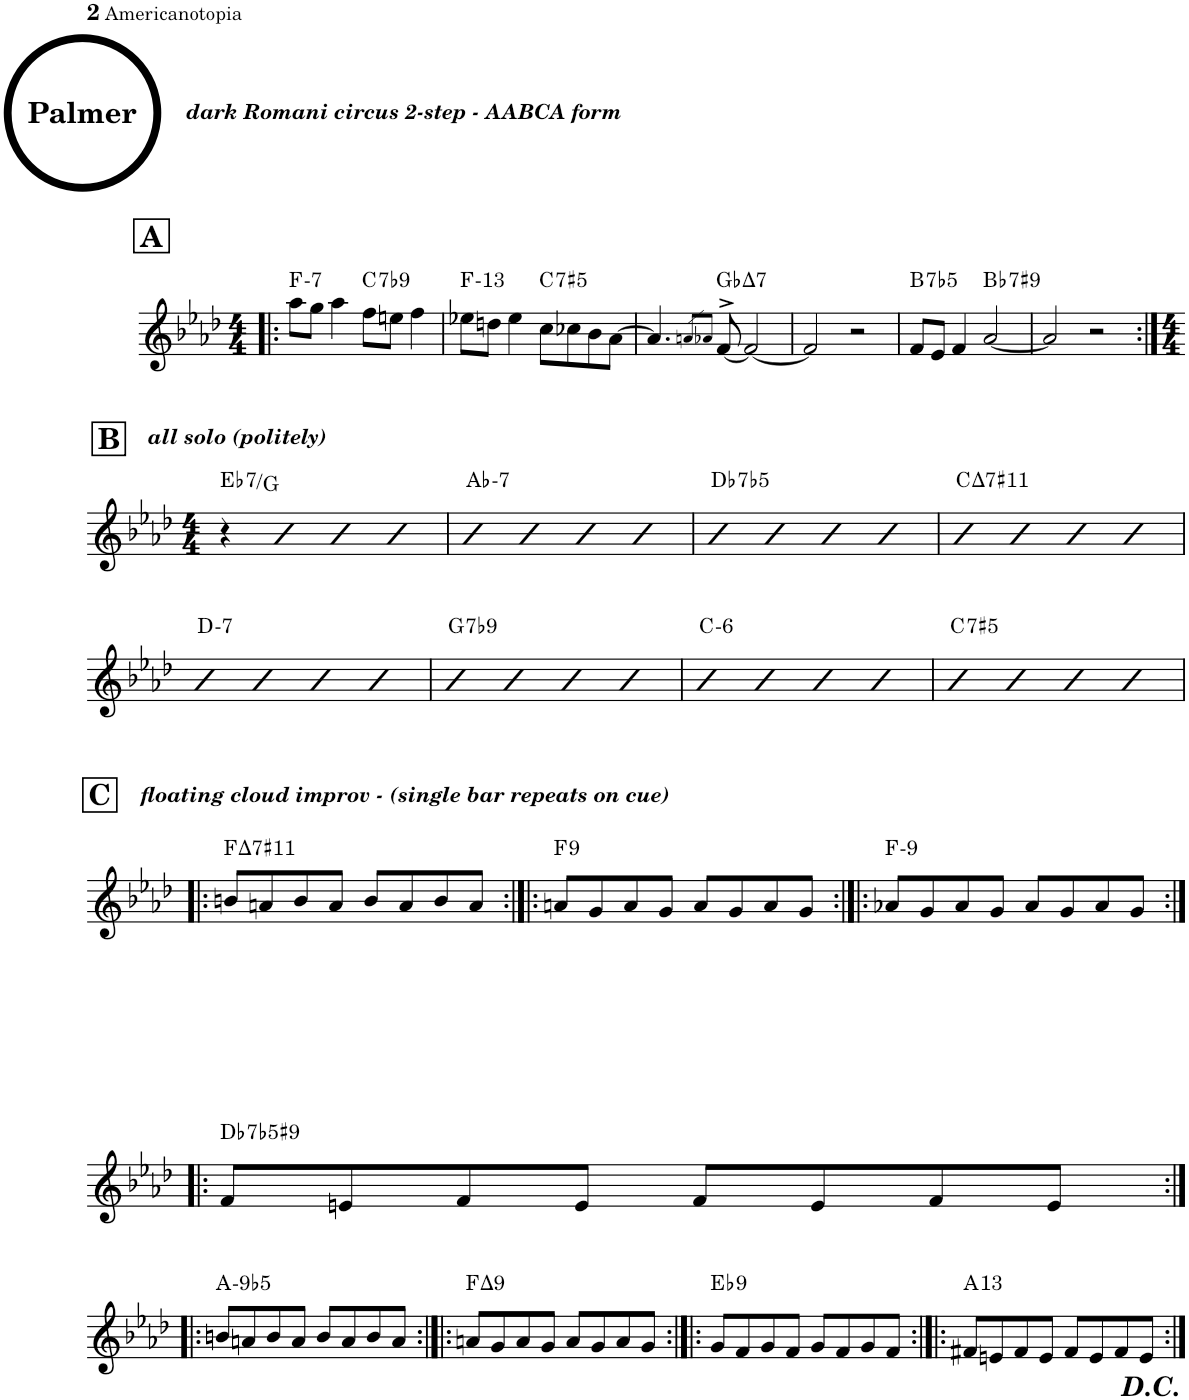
**kern	**harte
*part1	*part1
*staff1	*
*I"Piano	*
*I'Pno.	*
!!LO:PB:g=z
*clefG2	*
*k[b-e-a-d-]	*
*M4/4	*
!!LO:REH:place=s1:a:B:cj:fs=14:t=A
!!LO:REH:place=s1:a:B:cj:enc=circle:fs=14:t=Palmer
=27!|:	=27!|:
!LO:TX:a:Bi:t=dark Romani circus 2-step - AABCA form	!LO:H:kt=7
8aa-\L	F:min7
8gg\J	.
4aa-\	.
!	!LO:H:kt=7
8ff\L	C:7(b9)
8een\J	.
4ff\	.
=28	=28
!	!LO:H:kt=13
8ee-X\L	F:min9(11,13)
8ddn\J	.
4ee-\	.
!	!LO:H:kt=7
8cc\L	C:(3,#5,b7)
8cc-X\	.
8b-\	.
[8a-\J	.
=29	=29
4.a-/]	.
8qan/L	.
8qa-X/J	.
!	!LO:H:kt=7
[8f^>/	Gb:maj7
2f/_	.
=30	=30
2f/]	.
2r	.
=31	=31
!	!LO:H:kt=7
8f/L	B:(3,b5,b7)
8e-/J	.
4f/	.
!	!LO:H:kt=7
[2a-/	Bb:7(#9)
=32	=32
2a-/]	.
2r	.
!!LO:LB:g=z
!!LO:REH:place=s1:a:B:cj:fs=14:t=B
=33:|!	=33:|!
*M4/4	*
!LO:TX:a:Bi:t=all solo (politely)	!LO:H:kt=7
4r	Eb:7/3
4b-	.
4b-	.
4b-	.
=34	=34
!	!LO:H:kt=7
4b-	Ab:min7
4b-	.
4b-	.
4b-	.
=35	=35
!	!LO:H:kt=7
4b-	Db:(3,b5,b7)
4b-	.
4b-	.
4b-	.
=36	=36
!	!LO:H:kt=7
4b-	C:maj7(#11)
4b-	.
4b-	.
4b-	.
!!LO:LB:g=z
=37	=37
!	!LO:H:kt=7
4b-	D:min7
4b-	.
4b-	.
4b-	.
=38	=38
!	!LO:H:kt=7
4b-	G:7(b9)
4b-	.
4b-	.
4b-	.
=39	=39
!	!LO:H:kt=6
4b-	C:min6
4b-	.
4b-	.
4b-	.
=40	=40
!	!LO:H:kt=7
4b-	C:(3,#5,b7)
4b-	.
4b-	.
4b-	.
!!LO:LB:g=z
!!LO:REH:place=s1:a:B:cj:fs=14:t=C
=41!|:	=41!|:
!LO:TX:a:Bi:t=floating cloud improv - (single bar repeats on cue)	!LO:H:kt=7
8bn/L	F:maj7(#11)
8an/	.
8b/	.
8a/J	.
8b/L	.
8a/	.
8b/	.
8a/J	.
=42:|!|:	=42:|!|:
!	!LO:H:kt=9
8an/L	F:9
8g/	.
8a/	.
8g/J	.
8a/L	.
8g/	.
8a/	.
8g/J	.
=43:|!|:	=43:|!|:
!	!LO:H:kt=9
8a-X/L	F:min9
8g/	.
8a-/	.
8g/J	.
8a-/L	.
8g/	.
8a-/	.
8g/J	.
!!LO:LB:g=z
=44:|!|:	=44:|!|:
!	!LO:H:kt=7
8f/L	Db:(3,b5,b7,#9)
8en/	.
8f/	.
8e/J	.
8f/L	.
8e/	.
8f/	.
8e/J	.
!!LO:LB:g=z
=45:|!|:	=45:|!|:
!	!LO:H:kt=9
8bn/L	A:(b3,b5,b7,9)
8an/	.
8b/	.
8a/J	.
8b/L	.
8a/	.
8b/	.
8a/J	.
=46:|!|:	=46:|!|:
!	!LO:H:kt=9
8an/L	F:maj9
8g/	.
8a/	.
8g/J	.
8a/L	.
8g/	.
8a/	.
8g/J	.
=47:|!|:	=47:|!|:
!	!LO:H:kt=9
8g/L	Eb:9
8f/	.
8g/	.
8f/J	.
8g/L	.
8f/	.
8g/	.
8f/J	.
=48:|!|:	=48:|!|:
8f#X/L	A:9(11,13)
8en/	.
8f#/	.
8e/J	.
8f#/L	.
8e/	.
8f#/	.
8e/J	.
!LO:TX:b:t=<b><i><font size="13"/>D.C.</i></b>	!LO:H:kt=13
=:|!	=:|!
*-	*-
